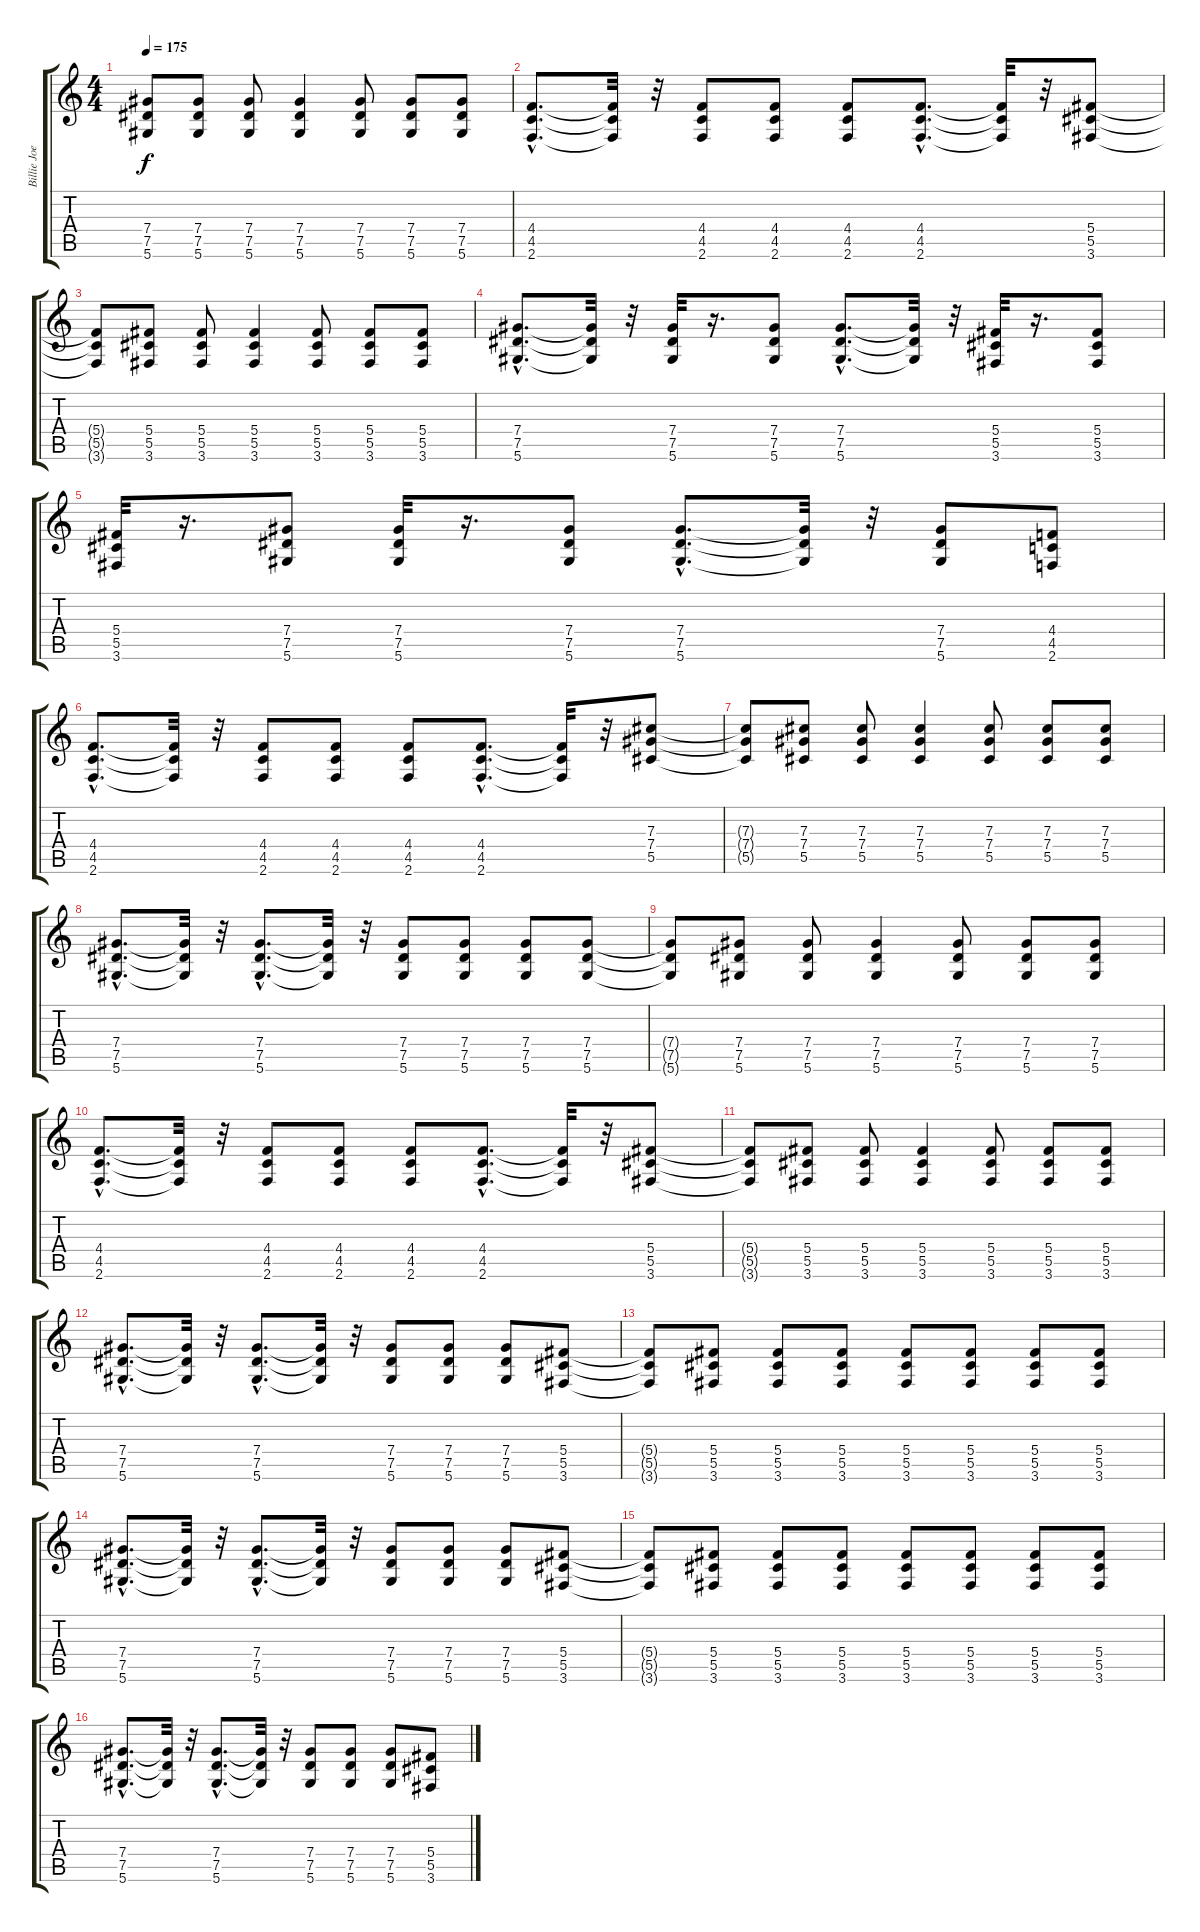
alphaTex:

\track ("Billie Joe Guitar" "Billie Joe") {instrument distortionguitar}
\staff {score tabs}
\tuning (Eb4 Bb3 Gb3 Db3 Ab2 Eb2) {hide}
\ts (4 4)
\tempo 175
\clef g2
\ks c
(7.4{t} 7.5{t} 5.6{t}).8{dy f} (7.4 7.5 5.6).8 (7.4 7.5 5.6).8 (7.4 7.5 5.6).4 (7.4 7.5 5.6).8 (7.4 7.5 5.6).8 (7.4 7.5 5.6).8 |
(4.4{hac} 4.5{hac} 2.6{hac}).8{d} (4.4{t} 4.5{t} 2.6{t}).32 r.32 (4.4 4.5 2.6).8 (4.4 4.5 2.6).8 (4.4 4.5 2.6).8 (4.4{hac} 4.5{hac} 2.6{hac}).8{d} (4.4{t} 4.5{t} 2.6{t}).32 r.32 (5.4 5.5 3.6).8 |
(5.4{t} 5.5{t} 3.6{t}).8 (5.4 5.5 3.6).8 (5.4 5.5 3.6).8 (5.4 5.5 3.6).4 (5.4 5.5 3.6).8 (5.4 5.5 3.6).8 (5.4 5.5 3.6).8 |
(7.4{hac} 7.5{hac} 5.6{hac}).8{d} (7.4{t} 7.5{t} 5.6{t}).32 r.32 (7.4 7.5 5.6).32 r.16{d} (7.4 7.5 5.6).8 (7.4{hac} 7.5{hac} 5.6{hac}).8{d} (7.4{t} 7.5{t} 5.6{t}).32 r.32 (5.4 5.5 3.6).32 r.16{d} (5.4 5.5 3.6).8 |
(5.4 5.5 3.6).32 r.16{d} (7.4 7.5 5.6).8 (7.4 7.5 5.6).32 r.16{d} (7.4 7.5 5.6).8 (7.4{hac} 7.5{hac} 5.6{hac}).8{d} (7.4{t} 7.5{t} 5.6{t}).32 r.32 (7.4 7.5 5.6).8 (4.4 4.5 2.6).8 |
(4.4{hac} 4.5{hac} 2.6{hac}).8{d} (4.4{t} 4.5{t} 2.6{t}).32 r.32 (4.4 4.5 2.6).8 (4.4 4.5 2.6).8 (4.4 4.5 2.6).8 (4.4{hac} 4.5{hac} 2.6{hac}).8{d} (4.4{t} 4.5{t} 2.6{t}).32 r.32 (7.3 7.4 5.5).8 |
(7.3{t} 7.4{t} 5.5{t}).8 (7.3 7.4 5.5).8 (7.3 7.4 5.5).8 (7.3 7.4 5.5).4 (7.3 7.4 5.5).8 (7.3 7.4 5.5).8 (7.3 7.4 5.5).8 |
(7.4{hac} 7.5{hac} 5.6{hac}).8{d} (7.4{t} 7.5{t} 5.6{t}).32 r.32 (7.4{hac} 7.5{hac} 5.6{hac}).8{d} (7.4{t} 7.5{t} 5.6{t}).32 r.32 (7.4 7.5 5.6).8 (7.4 7.5 5.6).8 (7.4 7.5 5.6).8 (7.4 7.5 5.6).8 |
(7.4{t} 7.5{t} 5.6{t}).8 (7.4 7.5 5.6).8 (7.4 7.5 5.6).8 (7.4 7.5 5.6).4 (7.4 7.5 5.6).8 (7.4 7.5 5.6).8 (7.4 7.5 5.6).8 |
(4.4{hac} 4.5{hac} 2.6{hac}).8{d} (4.4{t} 4.5{t} 2.6{t}).32 r.32 (4.4 4.5 2.6).8 (4.4 4.5 2.6).8 (4.4 4.5 2.6).8 (4.4{hac} 4.5{hac} 2.6{hac}).8{d} (4.4{t} 4.5{t} 2.6{t}).32 r.32 (5.4 5.5 3.6).8 |
(5.4{t} 5.5{t} 3.6{t}).8 (5.4 5.5 3.6).8 (5.4 5.5 3.6).8 (5.4 5.5 3.6).4 (5.4 5.5 3.6).8 (5.4 5.5 3.6).8 (5.4 5.5 3.6).8 |
(7.4{hac} 7.5{hac} 5.6{hac}).8{d} (7.4{t} 7.5{t} 5.6{t}).32 r.32 (7.4{hac} 7.5{hac} 5.6{hac}).8{d} (7.4{t} 7.5{t} 5.6{t}).32 r.32 (7.4 7.5 5.6).8 (7.4 7.5 5.6).8 (7.4 7.5 5.6).8 (5.4 5.5 3.6).8 |
(5.4{t} 5.5{t} 3.6{t}).8 (5.4 5.5 3.6).8 (5.4 5.5 3.6).8 (5.4 5.5 3.6).8 (5.4 5.5 3.6).8 (5.4 5.5 3.6).8 (5.4 5.5 3.6).8 (5.4 5.5 3.6).8 |
(7.4{hac} 7.5{hac} 5.6{hac}).8{d} (7.4{t} 7.5{t} 5.6{t}).32 r.32 (7.4{hac} 7.5{hac} 5.6{hac}).8{d} (7.4{t} 7.5{t} 5.6{t}).32 r.32 (7.4 7.5 5.6).8 (7.4 7.5 5.6).8 (7.4 7.5 5.6).8 (5.4 5.5 3.6).8 |
(5.4{t} 5.5{t} 3.6{t}).8 (5.4 5.5 3.6).8 (5.4 5.5 3.6).8 (5.4 5.5 3.6).8 (5.4 5.5 3.6).8 (5.4 5.5 3.6).8 (5.4 5.5 3.6).8 (5.4 5.5 3.6).8 |
(7.4{hac} 7.5{hac} 5.6{hac}).8{d} (7.4{t} 7.5{t} 5.6{t}).32 r.32 (7.4{hac} 7.5{hac} 5.6{hac}).8{d} (7.4{t} 7.5{t} 5.6{t}).32 r.32 (7.4 7.5 5.6).8 (7.4 7.5 5.6).8 (7.4 7.5 5.6).8 (5.4 5.5 3.6).8
